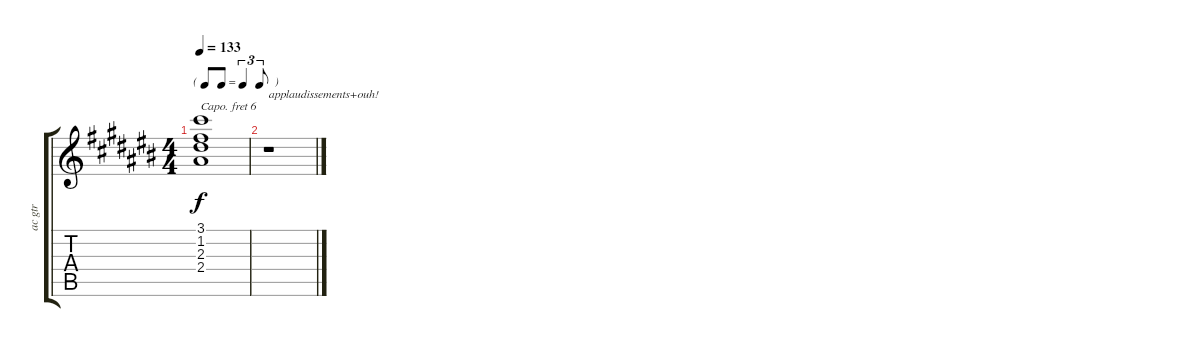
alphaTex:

\track ("ac gtr" "ac gtr") {instrument acousticguitarsteel}
\staff {score tabs}
\capo 6
\tuning (E4 B3 G3 D3 A2 E2) {hide}
\ts (4 4)
\tf triplet8th
\tempo 133
\clef g2
\ks c#
(3.1{t} 1.2{t} 2.3{t} 2.4{t}).1{dy f} |
r.1{txt "applaudissements+ouh!"}
